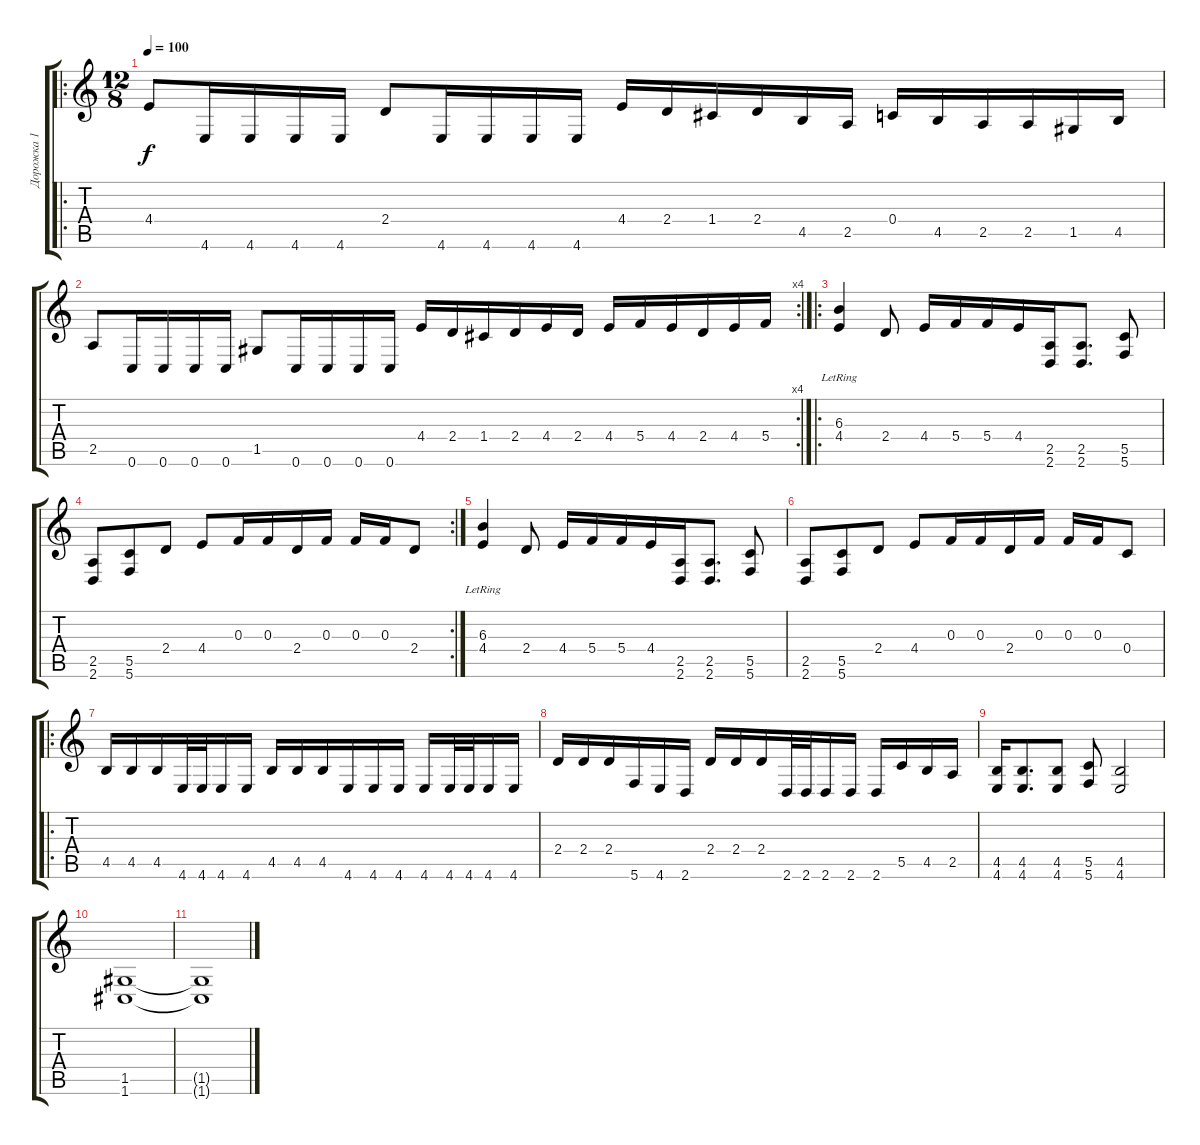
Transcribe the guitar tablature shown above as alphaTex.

\track ("Дорожка 1" "Дорожка 1") {instrument distortionguitar}
\staff {score tabs}
\tuning (D4 A3 F3 C3 G2 C2) {hide}
\ro
\ts (12 8)
\tempo 100
\clef g2
\ks c
4.4.8{dy f} 4.6.16 4.6.16 4.6.16 4.6.16 2.4.8 4.6.16 4.6.16 4.6.16 4.6.16 4.4.16 2.4.16 1.4.16 2.4.16 4.5.16 2.5.16 0.4.16 4.5.16 2.5.16 2.5.16 1.5.16 4.5.16 |
\rc 4
2.5.8 0.6.16 0.6.16 0.6.16 0.6.16 1.5.8 0.6.16 0.6.16 0.6.16 0.6.16 4.4.16 2.4.16 1.4.16 2.4.16 4.4.16 2.4.16 4.4.16 5.4.16 4.4.16 2.4.16 4.4.16 5.4.16 |
\ro
(6.3{lr} 4.4).4 2.4.8 4.4.16 5.4.16 5.4.16 4.4.16 (2.5 2.6).16 (2.5 2.6).8{d} (5.5 5.6).8 |
\rc 2
(2.5 2.6).8 (5.5 5.6).8 2.4.8 4.4.8 0.3.16 0.3.16 2.4.16 0.3.16 0.3.16 0.3.16 2.4.8 |
(6.3{lr} 4.4).4 2.4.8 4.4.16 5.4.16 5.4.16 4.4.16 (2.5 2.6).16 (2.5 2.6).8{d} (5.5 5.6).8 |
(2.5 2.6).8 (5.5 5.6).8 2.4.8 4.4.8 0.3.16 0.3.16 2.4.16 0.3.16 0.3.16 0.3.16 0.4.8 |
\ro
4.5.16 4.5.16 4.5.16 4.6.32 4.6.32 4.6.16 4.6.16 4.5.16 4.5.16 4.5.16 4.6.16 4.6.16 4.6.16 4.6.16 4.6.32 4.6.32 4.6.16 4.6.16 |
2.4.16 2.4.16 2.4.16 5.6.16 4.6.16 2.6.16 2.4.16 2.4.16 2.4.16 2.6.32 2.6.32 2.6.16 2.6.16 2.6.16 5.5.16 4.5.16 2.5.16 |
(4.5 4.6).16 (4.5 4.6).8{d} (4.5 4.6).8 (5.5 5.6).8 (4.5 4.6).2 |
(1.5 1.6).1 |
(1.5{t} 1.6{t}).1
